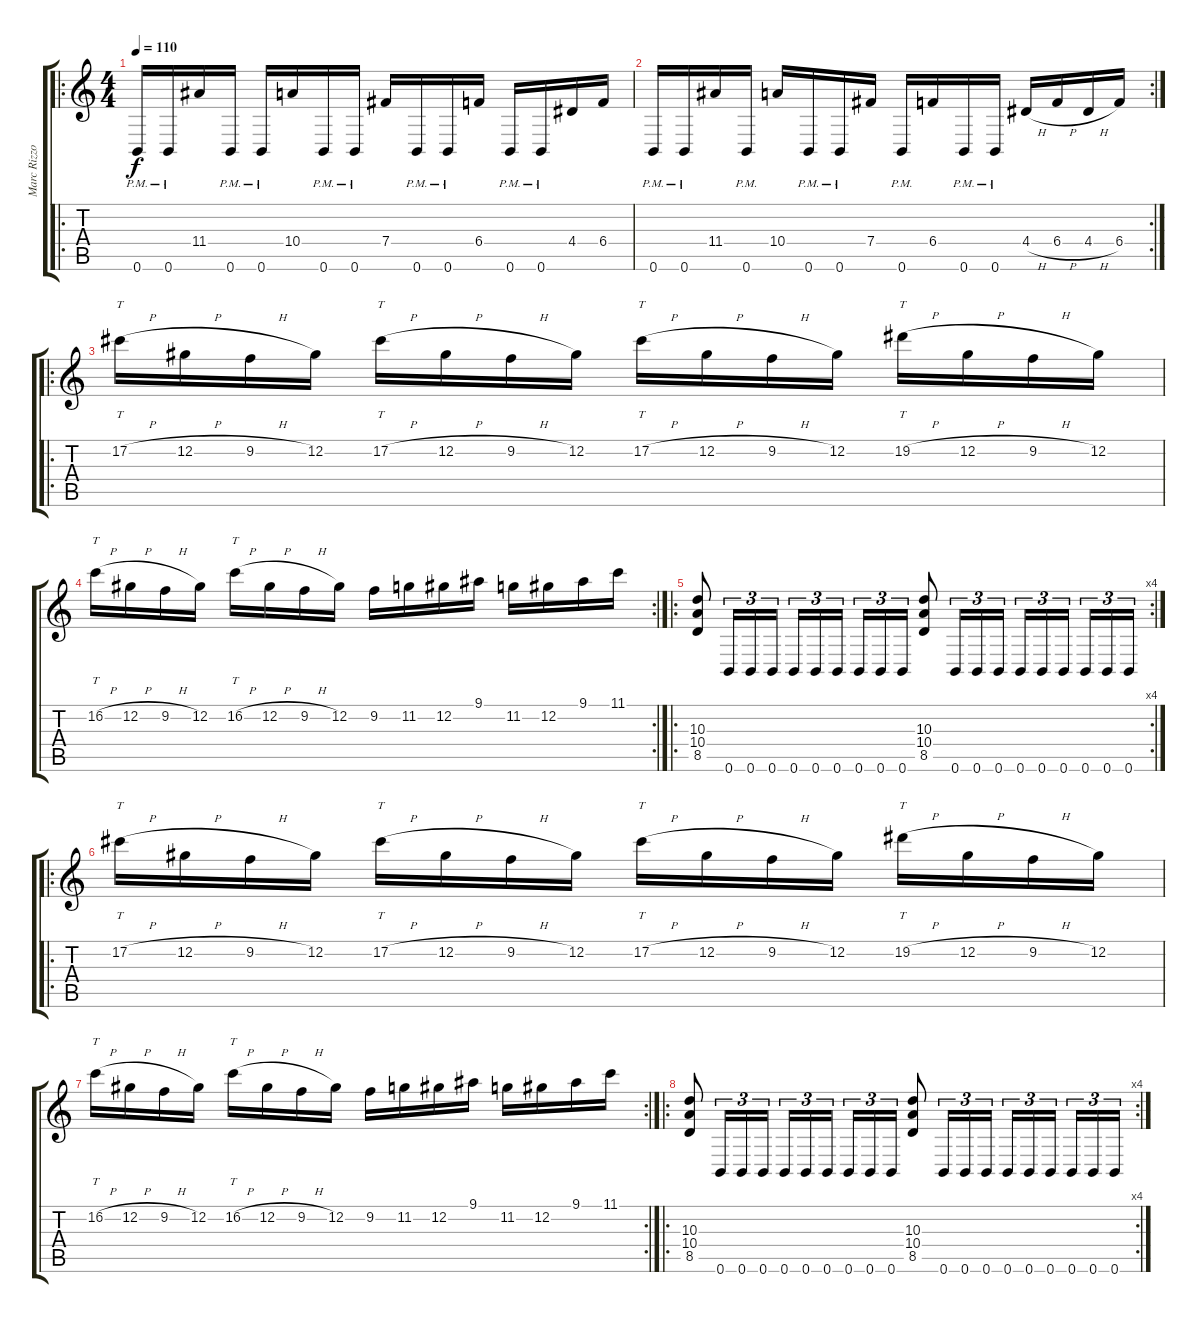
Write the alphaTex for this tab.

\track ("Marc Rizzo" "Marc Rizzo") {instrument overdrivenguitar}
\staff {score tabs}
\tuning (Db4 Ab3 E3 B2 Gb2 B1) {hide}
\ro
\ts (4 4)
\tempo 110
\clef g2
\ks c
0.6{pm}.16{dy f} 0.6{pm}.16 11.4.16 0.6{pm}.16 0.6{pm}.16 10.4.16 0.6{pm}.16 0.6{pm}.16 7.4.16 0.6{pm}.16 0.6{pm}.16 6.4.16 0.6{pm}.16 0.6{pm}.16 4.4.16 6.4.16 |
\rc 2
0.6{pm}.16 0.6{pm}.16 11.4.16 0.6{pm}.16 10.4.16 0.6{pm}.16 0.6{pm}.16 7.4.16 0.6{pm}.16 6.4.16 0.6{pm}.16 0.6{pm}.16 4.4{h}.16 6.4{h}.16 4.4{h}.16 6.4.16 |
\ro
17.2{h}.16{tt} 12.2{h}.16 9.2{h}.16 12.2.16 17.2{h}.16{tt} 12.2{h}.16 9.2{h}.16 12.2.16 17.2{h}.16{tt} 12.2{h}.16 9.2{h}.16 12.2.16 19.2{h}.16{tt} 12.2{h}.16 9.2{h}.16 12.2.16 |
\rc 2
16.2{h}.16{tt} 12.2{h}.16 9.2{h}.16 12.2.16 16.2{h}.16{tt} 12.2{h}.16 9.2{h}.16 12.2.16 9.2.16 11.2.16 12.2.16 9.1.16 11.2.16 12.2.16 9.1.16 11.1.16 |
\ro
\rc 4
(10.3 10.4 8.5).8 0.6.16{tu (3 2)} 0.6.16{tu (3 2)} 0.6.16{tu (3 2)} 0.6.16{tu (3 2)} 0.6.16{tu (3 2)} 0.6.16{tu (3 2) beam splitsecondary} 0.6.16{tu (3 2)} 0.6.16{tu (3 2)} 0.6.16{tu (3 2)} (10.3 10.4 8.5).8 0.6.16{tu (3 2)} 0.6.16{tu (3 2)} 0.6.16{tu (3 2)} 0.6.16{tu (3 2)} 0.6.16{tu (3 2)} 0.6.16{tu (3 2) beam splitsecondary} 0.6.16{tu (3 2)} 0.6.16{tu (3 2)} 0.6.16{tu (3 2)} |
\ro
17.2{h}.16{tt} 12.2{h}.16 9.2{h}.16 12.2.16 17.2{h}.16{tt} 12.2{h}.16 9.2{h}.16 12.2.16 17.2{h}.16{tt} 12.2{h}.16 9.2{h}.16 12.2.16 19.2{h}.16{tt} 12.2{h}.16 9.2{h}.16 12.2.16 |
\rc 2
16.2{h}.16{tt} 12.2{h}.16 9.2{h}.16 12.2.16 16.2{h}.16{tt} 12.2{h}.16 9.2{h}.16 12.2.16 9.2.16 11.2.16 12.2.16 9.1.16 11.2.16 12.2.16 9.1.16 11.1.16 |
\ro
\rc 4
(10.3 10.4 8.5).8 0.6.16{tu (3 2)} 0.6.16{tu (3 2)} 0.6.16{tu (3 2)} 0.6.16{tu (3 2)} 0.6.16{tu (3 2)} 0.6.16{tu (3 2) beam splitsecondary} 0.6.16{tu (3 2)} 0.6.16{tu (3 2)} 0.6.16{tu (3 2)} (10.3 10.4 8.5).8 0.6.16{tu (3 2)} 0.6.16{tu (3 2)} 0.6.16{tu (3 2)} 0.6.16{tu (3 2)} 0.6.16{tu (3 2)} 0.6.16{tu (3 2) beam splitsecondary} 0.6.16{tu (3 2)} 0.6.16{tu (3 2)} 0.6.16{tu (3 2)}
